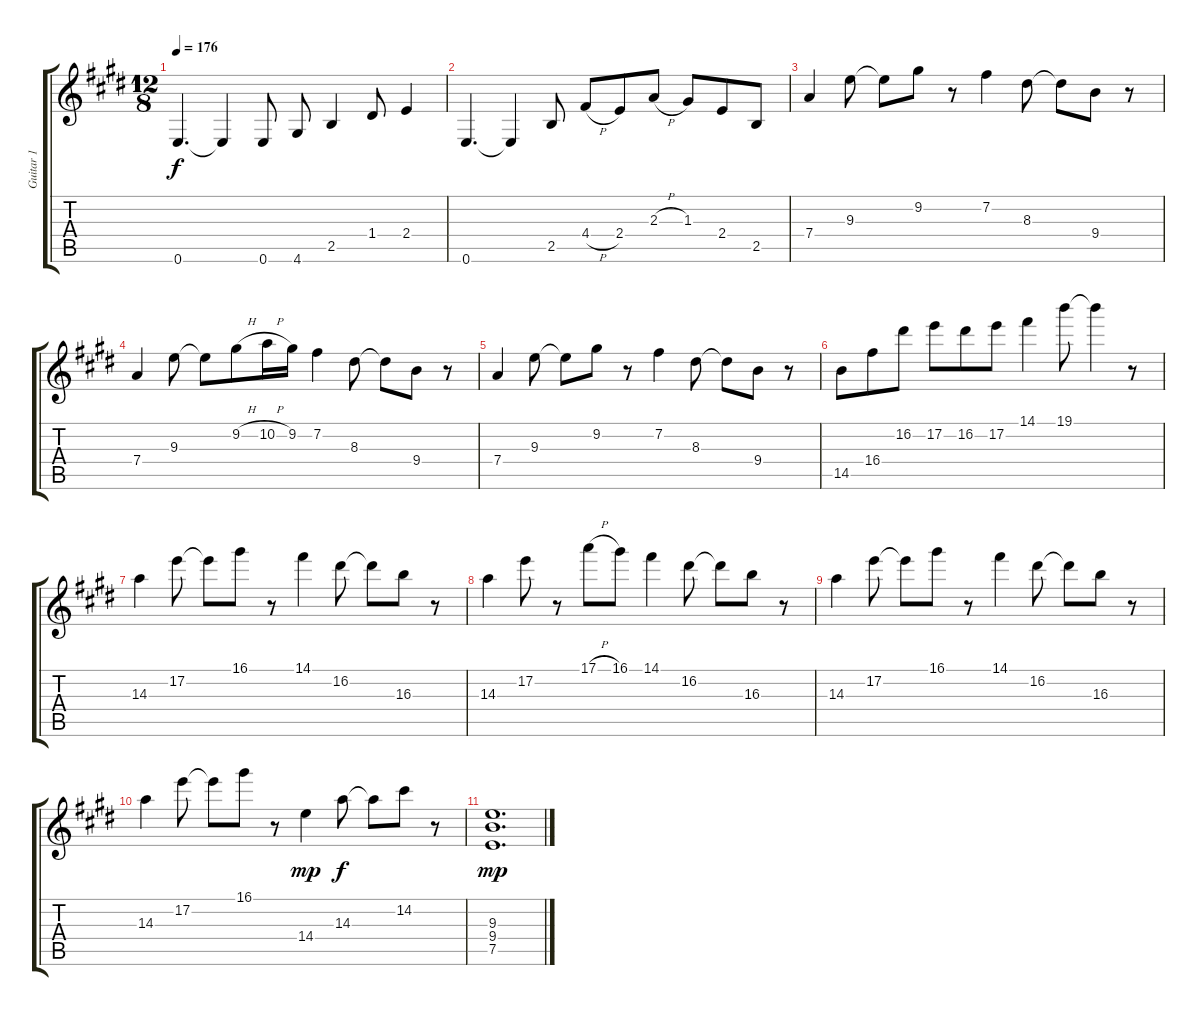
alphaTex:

\track ("Guitar 1 " "Guitar 1 ") {mute instrument electricguitarclean}
\staff {score tabs}
\tuning (E4 B3 G3 D3 A2 E2) {hide}
\ts (12 8)
\tempo 176
\clef g2
\ks e
0.6.4{d dy f} 0.6{t}.4 0.6.8 4.6.8 2.5.4 1.4.8 2.4.4 |
0.6.4{d} 0.6{t}.4 2.5.8 4.4{h}.8 2.4.8 2.3{h}.8 1.3.8 2.4.8 2.5.8 |
7.4.4 9.3.8 9.3{t}.8 9.2.8 r.8 7.2.4 8.3.8 8.3{t}.8 9.4.8 r.8 |
7.4.4 9.3.8 9.3{t}.8 9.2{h}.8 10.2{h}.16 9.2.16 7.2.4 8.3.8 8.3{t}.8 9.4.8 r.8 |
7.4.4 9.3.8 9.3{t}.8 9.2.8 r.8 7.2.4 8.3.8 8.3{t}.8 9.4.8 r.8 |
14.5.8 16.4.8 16.2.8 17.2.8 16.2.8 17.2.8 14.1.4 19.1.8 19.1{t}.4 r.8 |
14.3.4 17.2.8 17.2{t}.8 16.1.8 r.8 14.1.4 16.2.8 16.2{t}.8 16.3.8 r.8 |
14.3.4 17.2.8 r.8 17.1{h}.8 16.1.8 14.1.4 16.2.8 16.2{t}.8 16.3.8 r.8 |
14.3.4 17.2.8 17.2{t}.8 16.1.8 r.8 14.1.4 16.2.8 16.2{t}.8 16.3.8 r.8 |
14.3.4 17.2.8 17.2{t}.8 16.1.8 r.8 14.4.4{dy mp} 14.3.8{dy f} 14.3{t}.8 14.2.8 r.8 |
(9.3 9.4 7.5).1{d dy mp}
